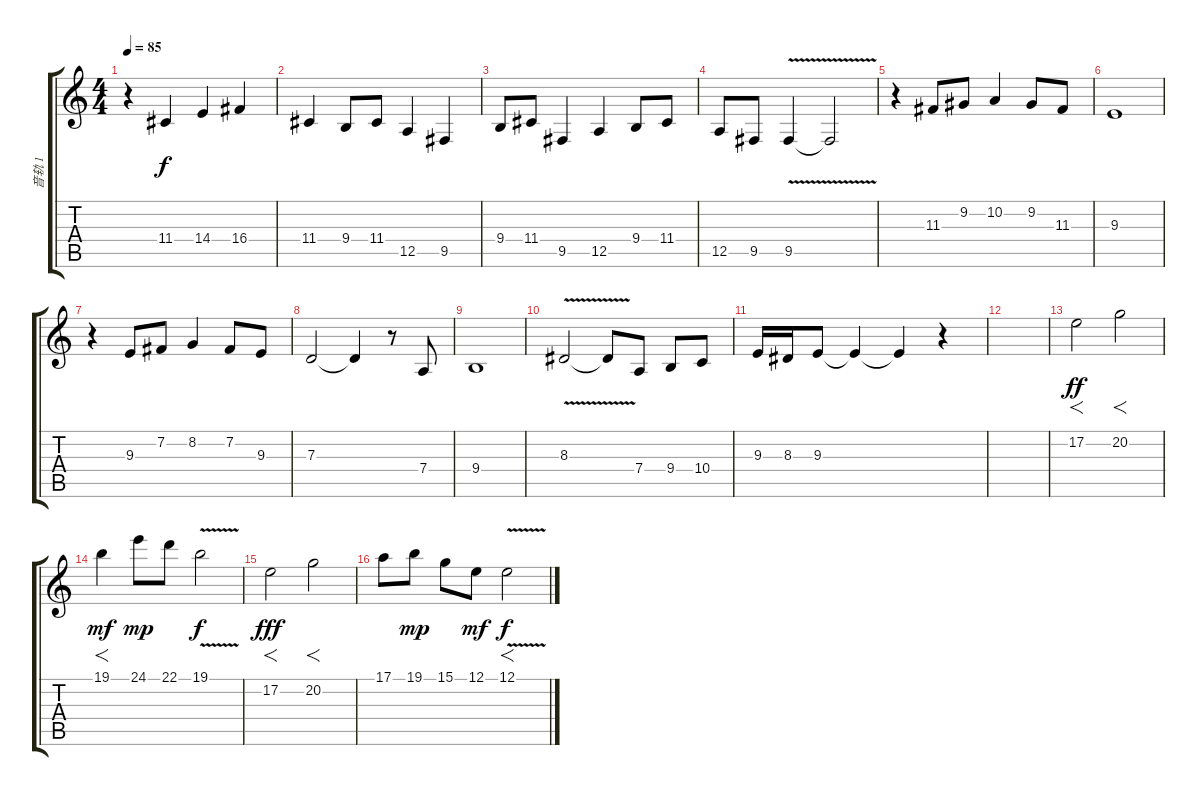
\track ("音轨 1" "音轨 1") {instrument stringensemble2}
\staff {score tabs}
\tuning (E4 B3 G3 D3 A2 E2) {hide}
\ts (4 4)
\tempo 85
\clef g2
\ks c
r.4{dy f} 11.4.4 14.4.4 16.4.4 |
11.4.4 9.4.8 11.4.8 12.5.4 9.5.4 |
9.4.8 11.4.8 9.5.4 12.5.4 9.4.8 11.4.8 |
12.5.8 9.5.8 9.5{v}.4 9.5{t}.2 |
r.4 11.3.8 9.2.8 10.2.4 9.2.8 11.3.8 |
9.3.1 |
r.4 9.3.8 7.2.8 8.2.4 7.2.8 9.3.8 |
7.3.2 7.3{t}.4 r.8 7.4.8 |
9.4.1 |
8.3{v}.2 8.3{t}.8 7.4.8 9.4.8 10.4.8 |
9.3.16 8.3.16 9.3.8 9.3{t}.4 9.3{t}.4 r.4 |
|
17.2.2{f dy ff volume 13 balance 8} 20.2.2{f} |
19.1.4{f dy mf} 24.1.8{dy mp} 22.1.8 19.1{v}.2{dy f} |
17.2.2{f dy fff} 20.2.2{f} |
17.1.8 19.1.8{dy mp} 15.1.8 12.1.8{dy mf} 12.1{v}.2{f dy f}
